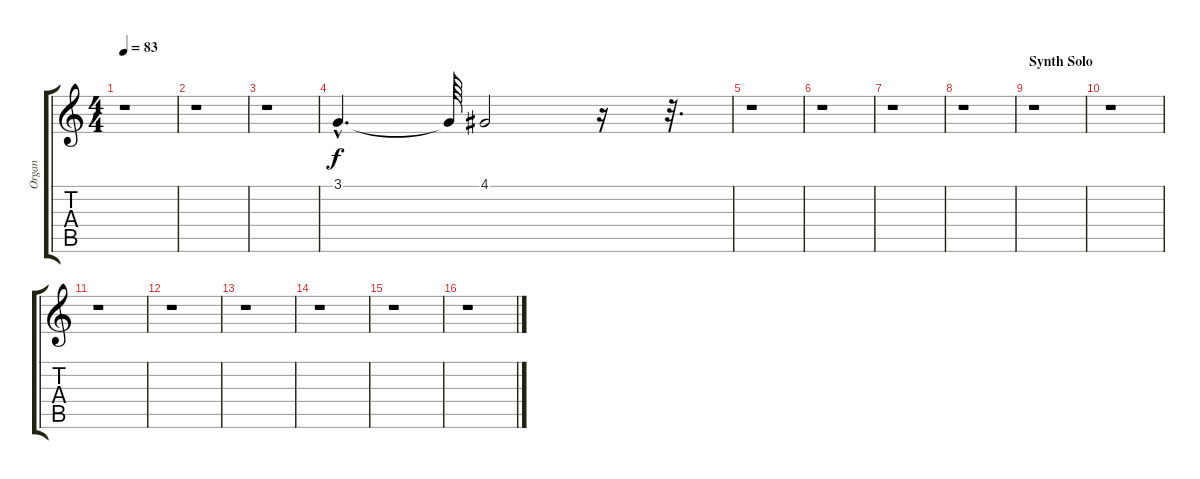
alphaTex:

\track ("Organ" "Organ") {instrument rockorgan}
\staff {score tabs}
\tuning (E4 B3 G3 D3 A2 E2) {hide}
\ts (4 4)
\tempo 83
\clef g2
\ks c
r.1{dy ff} |
r.1 |
r.1 |
3.1{hac}.4{d dy f} 3.1{t}.64 4.1.2 r.16 r.32{d} |
r.1 |
r.1 |
r.1 |
r.1 |
\section ("" "Synth Solo")
r.1 |
r.1 |
r.1 |
r.1 |
r.1 |
r.1 |
r.1 |
r.1
